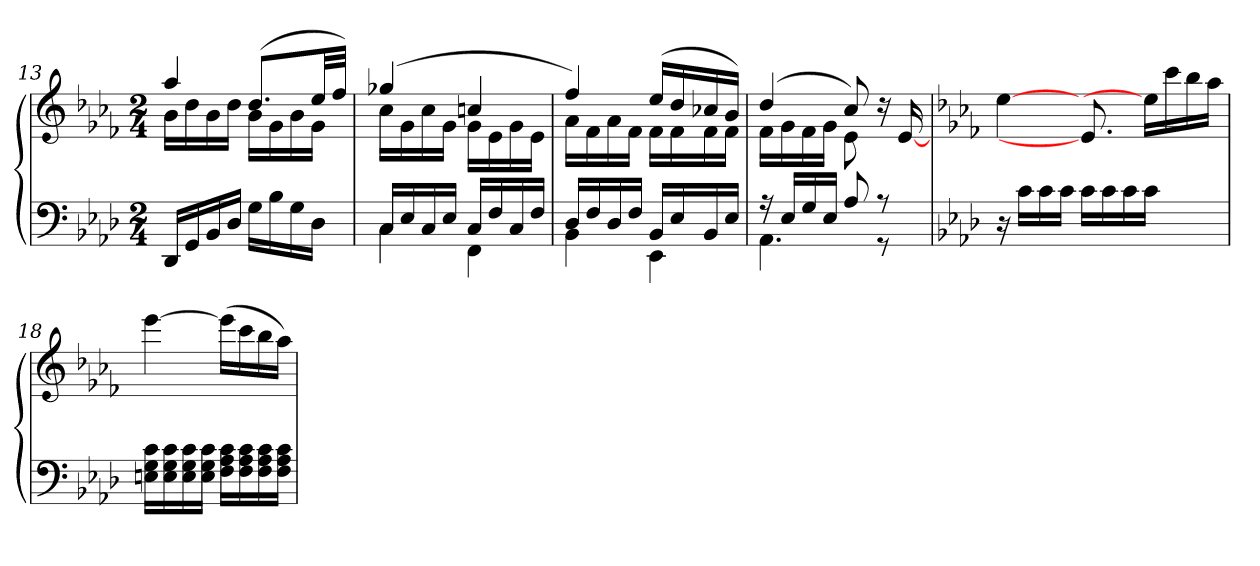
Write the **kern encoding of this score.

**kern	**kern
*part1	*part1
*staff2	*staff1
!!LO:LB:g=z
*clefF4	*clefG3
*k[b-e-a-d-]	*k[b-e-a-d-]
*M2/4	*M2/4
=13	=13
*	*^
16DD-/LL	4ff/	16g\LL
16GG/	.	16b-\
16BB-/	.	16g\
16D-/JJ	.	16b-\JJ
16G\LL	(>8.b-/L	16g\LL
16B-\	.	16e-\
16G\	.	16g\
16D-\JJ	32cc/KL	16e-\JJ
.	32dd-/JJk)	.
=14	=14	=14
*^	*	*
16C/LL	4C\	(>4ee-X/	16a-\LL
16E-/	.	.	16e-\
16C/	.	.	16a-\
16E-/JJ	.	.	16e-\JJ
16C/LL	4FF\	4an/	16e-\LL
16F/	.	.	16c\
16C/	.	.	16e-\
16F/JJ	.	.	16c\JJ
=15	=15	=15	=15
16D-/LL	4BB-\	4dd-/)	16f\LL
16F/	.	.	16d-\
16D-/	.	.	16f\
16F/JJ	.	.	16d-\JJ
16BB-/LL	4EE-\	(>16cc/LL	16d-\LL
16E-/	.	16b-/	16d-\
16BB-/	.	16a-X/	16d-\
16E-/JJ	.	16g/JJ)	16d-\JJ
=16	=16	=16	=16
16rG	4.AA-\	(>4b-/	16d-\LL
16E-/LL	.	.	16e-\
16G/	.	.	16d-\
16E-/JJ	.	.	16e-\JJ
8A-/	.	8a-/)	8c\
8rA	8rGG	16ra	8ryy
.	.	[16c/	.
*v	*v	*	*
*	*v	*v
!!LO:PB:g=z
=17	=17
*k[b-e-a-d-]	*k[b-e-a-d-]
16rC	[>4cc\
16c\LL	.
16c\	.
16c\JJ	.
16c\LL	8.c/]
16c\	.
16c\	.
16c\JJ	16cc\LL]
8.ryy	16aa-\
.	16gg\
.	16ff\JJ
=18	=18
16En\ 16G\ 16c\LL	[>4ccc\
16E\ 16G\ 16c\	.
16E\ 16G\ 16c\	.
16E\ 16G\ 16c\JJ	.
16F\ 16A-\ 16c\LL	(>16ccc\LL]
16F\ 16A-\ 16c\	16aa-\
16F\ 16A-\ 16c\	16gg\
16F\ 16A-\ 16c\JJ	16ff\JJ)
=	=
*-	*-
